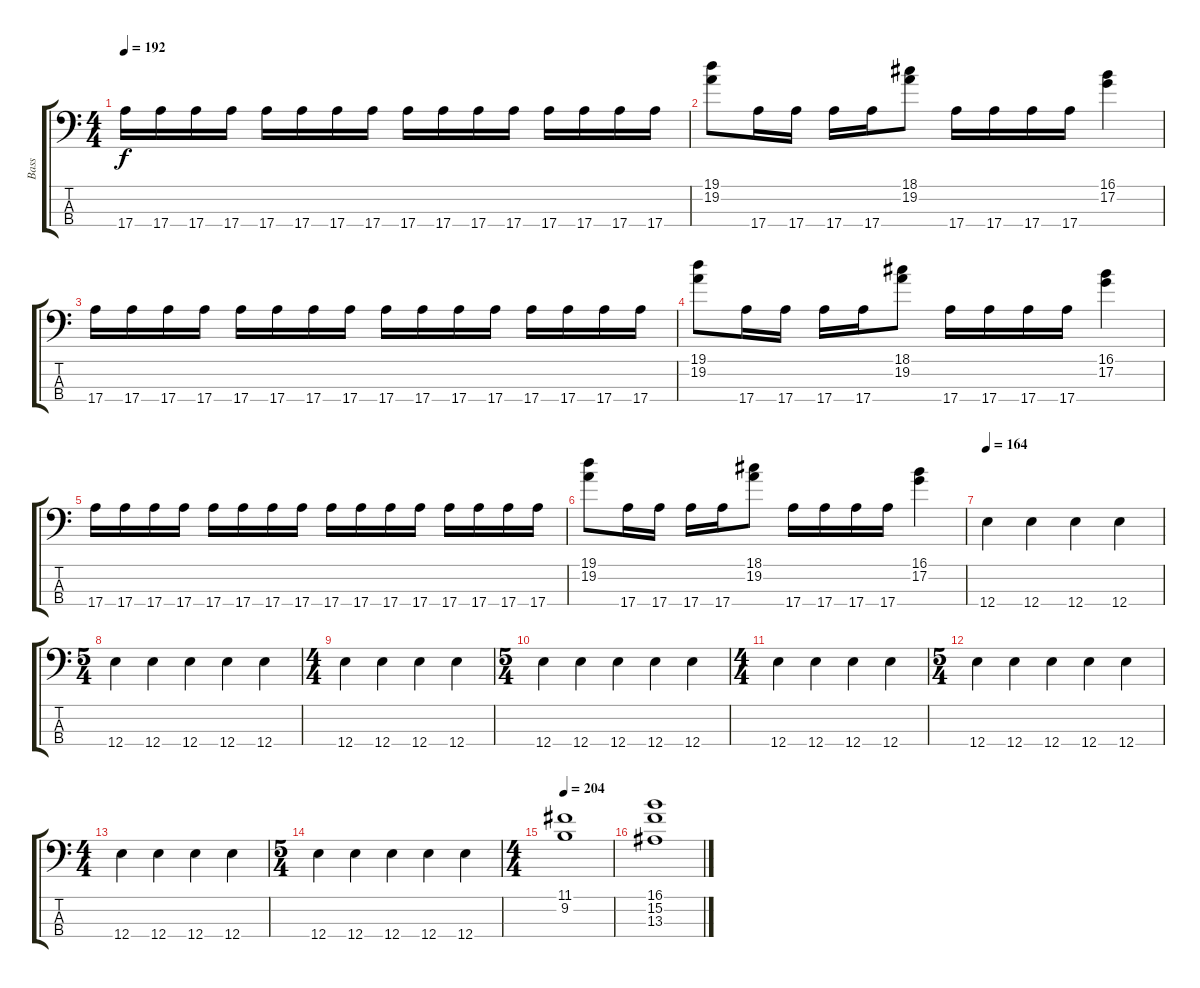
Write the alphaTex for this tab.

\track ("Bass" "Bass") {instrument electricbassfinger}
\staff {score tabs}
\tuning (G2 D2 A1 E1) {hide}
\ts (4 4)
\tempo 192
\clef f4
\ks c
17.4.16{dy f} 17.4.16 17.4.16 17.4.16 17.4.16 17.4.16 17.4.16 17.4.16 17.4.16 17.4.16 17.4.16 17.4.16 17.4.16 17.4.16 17.4.16 17.4.16 |
(19.1 19.2).8 17.4.16 17.4.16 17.4.16 17.4.16 (18.1 19.2).8 17.4.16 17.4.16 17.4.16 17.4.16 (16.1 17.2).4 |
17.4.16 17.4.16 17.4.16 17.4.16 17.4.16 17.4.16 17.4.16 17.4.16 17.4.16 17.4.16 17.4.16 17.4.16 17.4.16 17.4.16 17.4.16 17.4.16 |
(19.1 19.2).8 17.4.16 17.4.16 17.4.16 17.4.16 (18.1 19.2).8 17.4.16 17.4.16 17.4.16 17.4.16 (16.1 17.2).4 |
17.4.16 17.4.16 17.4.16 17.4.16 17.4.16 17.4.16 17.4.16 17.4.16 17.4.16 17.4.16 17.4.16 17.4.16 17.4.16 17.4.16 17.4.16 17.4.16 |
(19.1 19.2).8 17.4.16 17.4.16 17.4.16 17.4.16 (18.1 19.2).8 17.4.16 17.4.16 17.4.16 17.4.16 (16.1 17.2).4 |
\tempo 164
12.4.4 12.4.4 12.4.4 12.4.4 |
\ts (5 4)
12.4.4 12.4.4 12.4.4 12.4.4 12.4.4 |
\ts (4 4)
12.4.4 12.4.4 12.4.4 12.4.4 |
\ts (5 4)
12.4.4 12.4.4 12.4.4 12.4.4 12.4.4 |
\ts (4 4)
12.4.4 12.4.4 12.4.4 12.4.4 |
\ts (5 4)
12.4.4 12.4.4 12.4.4 12.4.4 12.4.4 |
\ts (4 4)
12.4.4 12.4.4 12.4.4 12.4.4 |
\ts (5 4)
12.4.4 12.4.4 12.4.4 12.4.4 12.4.4 |
\ts (4 4)
\tempo 204
(11.1 9.2).1 |
(16.1 15.2 13.3).1
